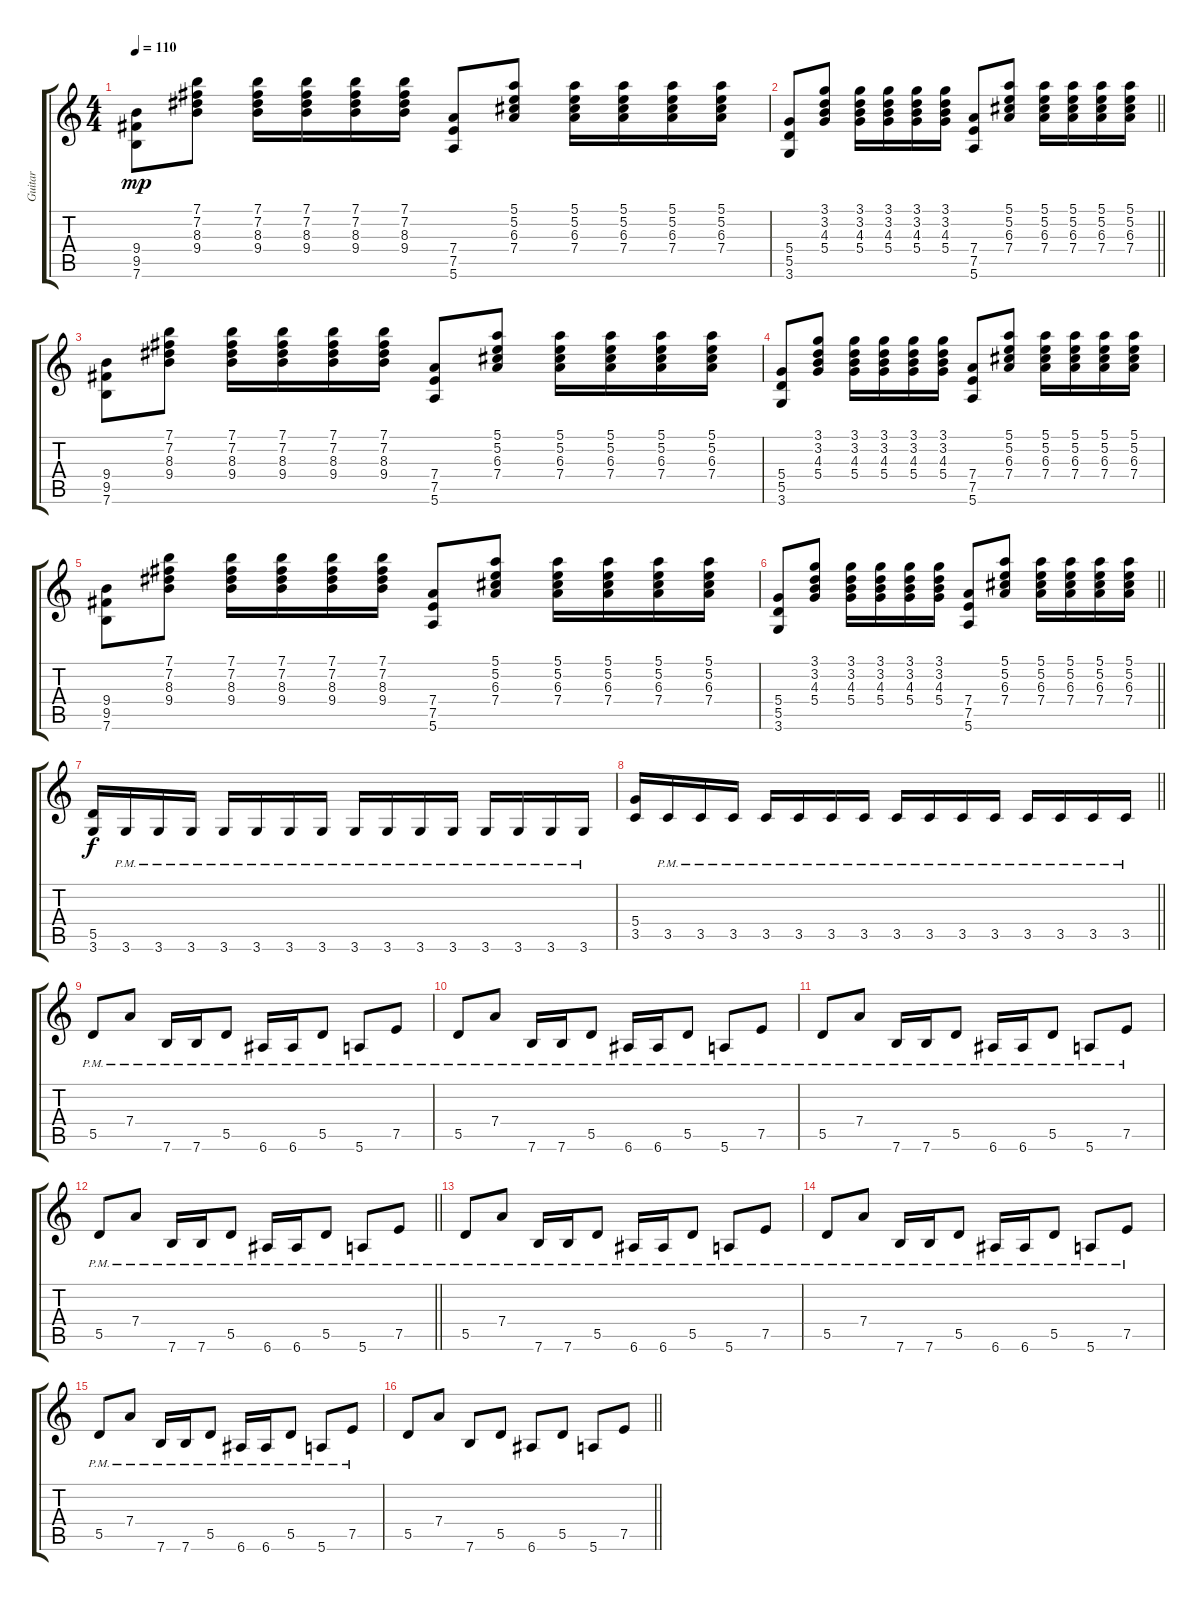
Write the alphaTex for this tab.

\track ("Guitar" "Guitar") {instrument overdrivenguitar}
\staff {score tabs}
\tuning (E4 B3 G3 D3 A2 E2) {hide}
\ts (4 4)
\tempo 110
\clef g2
\ks c
(9.4 9.5 7.6).8{dy mp} (7.1 7.2 8.3 9.4).8 (7.1 7.2 8.3 9.4).16 (7.1 7.2 8.3 9.4).16 (7.1 7.2 8.3 9.4).16 (7.1 7.2 8.3 9.4).16 (7.4 7.5 5.6).8 (5.1 5.2 6.3 7.4).8 (5.1 5.2 6.3 7.4).16 (5.1 5.2 6.3 7.4).16 (5.1 5.2 6.3 7.4).16 (5.1 5.2 6.3 7.4).16 |
\barLineRight lightlight
(5.4 5.5 3.6).8 (3.1 3.2 4.3 5.4).8 (3.1 3.2 4.3 5.4).16 (3.1 3.2 4.3 5.4).16 (3.1 3.2 4.3 5.4).16 (3.1 3.2 4.3 5.4).16 (7.4 7.5 5.6).8 (5.1 5.2 6.3 7.4).8 (5.1 5.2 6.3 7.4).16 (5.1 5.2 6.3 7.4).16 (5.1 5.2 6.3 7.4).16 (5.1 5.2 6.3 7.4).16 |
(9.4 9.5 7.6).8 (7.1 7.2 8.3 9.4).8 (7.1 7.2 8.3 9.4).16 (7.1 7.2 8.3 9.4).16 (7.1 7.2 8.3 9.4).16 (7.1 7.2 8.3 9.4).16 (7.4 7.5 5.6).8 (5.1 5.2 6.3 7.4).8 (5.1 5.2 6.3 7.4).16 (5.1 5.2 6.3 7.4).16 (5.1 5.2 6.3 7.4).16 (5.1 5.2 6.3 7.4).16 |
(5.4 5.5 3.6).8 (3.1 3.2 4.3 5.4).8 (3.1 3.2 4.3 5.4).16 (3.1 3.2 4.3 5.4).16 (3.1 3.2 4.3 5.4).16 (3.1 3.2 4.3 5.4).16 (7.4 7.5 5.6).8 (5.1 5.2 6.3 7.4).8 (5.1 5.2 6.3 7.4).16 (5.1 5.2 6.3 7.4).16 (5.1 5.2 6.3 7.4).16 (5.1 5.2 6.3 7.4).16 |
(9.4 9.5 7.6).8 (7.1 7.2 8.3 9.4).8 (7.1 7.2 8.3 9.4).16 (7.1 7.2 8.3 9.4).16 (7.1 7.2 8.3 9.4).16 (7.1 7.2 8.3 9.4).16 (7.4 7.5 5.6).8 (5.1 5.2 6.3 7.4).8 (5.1 5.2 6.3 7.4).16 (5.1 5.2 6.3 7.4).16 (5.1 5.2 6.3 7.4).16 (5.1 5.2 6.3 7.4).16 |
\barLineRight lightlight
(5.4 5.5 3.6).8 (3.1 3.2 4.3 5.4).8 (3.1 3.2 4.3 5.4).16 (3.1 3.2 4.3 5.4).16 (3.1 3.2 4.3 5.4).16 (3.1 3.2 4.3 5.4).16 (7.4 7.5 5.6).8 (5.1 5.2 6.3 7.4).8 (5.1 5.2 6.3 7.4).16 (5.1 5.2 6.3 7.4).16 (5.1 5.2 6.3 7.4).16 (5.1 5.2 6.3 7.4).16 |
(5.5 3.6).16{dy f} 3.6{pm}.16 3.6{pm}.16 3.6{pm}.16 3.6{pm}.16 3.6{pm}.16 3.6{pm}.16 3.6{pm}.16 3.6{pm}.16 3.6{pm}.16 3.6{pm}.16 3.6{pm}.16 3.6{pm}.16 3.6{pm}.16 3.6{pm}.16 3.6{pm}.16 |
\barLineRight lightlight
(5.4 3.5).16 3.5{pm}.16 3.5{pm}.16 3.5{pm}.16 3.5{pm}.16 3.5{pm}.16 3.5{pm}.16 3.5{pm}.16 3.5{pm}.16 3.5{pm}.16 3.5{pm}.16 3.5{pm}.16 3.5{pm}.16 3.5{pm}.16 3.5{pm}.16 3.5{pm}.16 |
5.5{pm}.8 7.4{pm}.8 7.6{pm}.16 7.6{pm}.16 5.5{pm}.8 6.6{pm}.16 6.6{pm}.16 5.5{pm}.8 5.6{pm}.8 7.5{pm}.8 |
5.5{pm}.8 7.4{pm}.8 7.6{pm}.16 7.6{pm}.16 5.5{pm}.8 6.6{pm}.16 6.6{pm}.16 5.5{pm}.8 5.6{pm}.8 7.5{pm}.8 |
5.5{pm}.8 7.4{pm}.8 7.6{pm}.16 7.6{pm}.16 5.5{pm}.8 6.6{pm}.16 6.6{pm}.16 5.5{pm}.8 5.6{pm}.8 7.5{pm}.8 |
\barLineRight lightlight
5.5{pm}.8 7.4{pm}.8 7.6{pm}.16 7.6{pm}.16 5.5{pm}.8 6.6{pm}.16 6.6{pm}.16 5.5{pm}.8 5.6{pm}.8 7.5{pm}.8 |
5.5{pm}.8 7.4{pm}.8 7.6{pm}.16 7.6{pm}.16 5.5{pm}.8 6.6{pm}.16 6.6{pm}.16 5.5{pm}.8 5.6{pm}.8 7.5{pm}.8 |
5.5{pm}.8 7.4{pm}.8 7.6{pm}.16 7.6{pm}.16 5.5{pm}.8 6.6{pm}.16 6.6{pm}.16 5.5{pm}.8 5.6{pm}.8 7.5{pm}.8 |
5.5{pm}.8 7.4{pm}.8 7.6{pm}.16 7.6{pm}.16 5.5{pm}.8 6.6{pm}.16 6.6{pm}.16 5.5{pm}.8 5.6{pm}.8 7.5{pm}.8 |
\barLineRight lightlight
5.5.8 7.4.8 7.6.8 5.5.8 6.6.8 5.5.8 5.6.8 7.5.8
